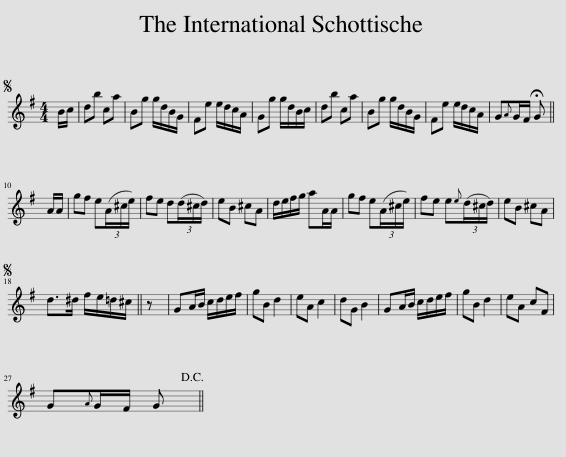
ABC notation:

X:1
L:1/8
M:4/4
I:linebreak $
K:G
V:1 treble
V:1
S B/c/ | db ca | Bg g/d/B/G/ | Fe e/d/c/A/ | Gg g/d/B/c/ | %5
 db ca | Bg g/d/B/G/ | Fe e/d/c/A/ | G{A}G/F/ !fermata!G ||$ A/A/ | %10
 gf e(3(A/^c/e/) | fe d(3(d/^c/d/) | eB ^cA | d/e/f/g/ aA/A/ | gf e(3(A/^c/e/) | %15
 fe e{e}(3(d/^c/d/) | eB ^cA |$S d>^d f/e/=d/^c/ || z | GA/B/ c/d/e/f/ | %20
 gB d2 | eA c2 | dG B2 | GA/B/ c/d/e/f/ | gB d2 | %25
 eA cF |$ G{A}G/F/ G!D.C.! || %27
